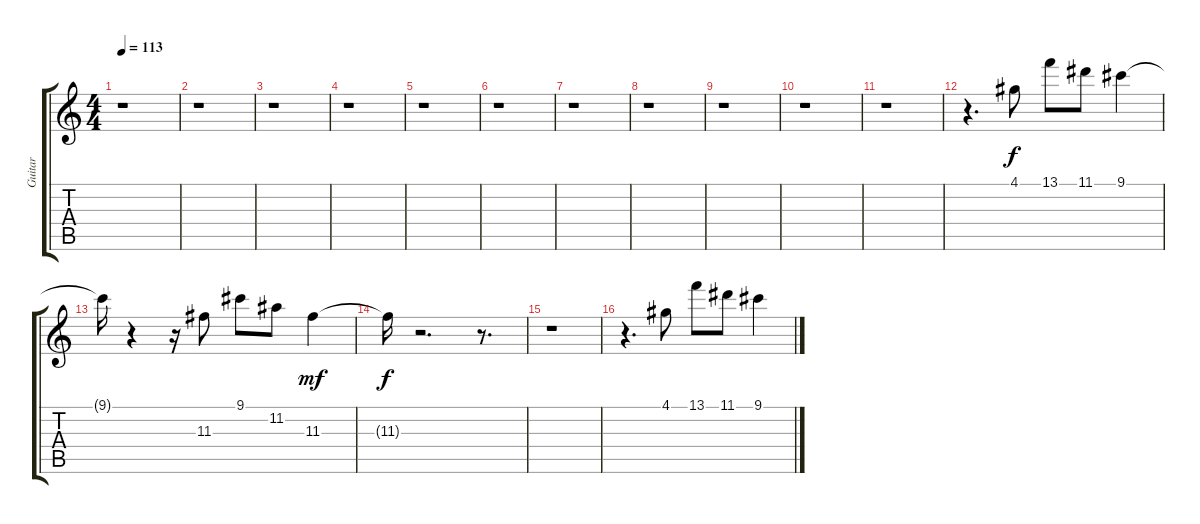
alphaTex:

\track ("Guitar" "Guitar") {instrument acousticguitarsteel}
\staff {score tabs}
\tuning (E4 B3 G3 D3 A2 E2) {hide}
\ts (4 4)
\tempo 113
\clef g2
\ks c
r.1{dy f} |
r.1 |
r.1 |
r.1 |
r.1 |
r.1 |
r.1 |
r.1 |
r.1 |
r.1 |
r.1 |
r.4{d} 4.1.8 13.1.8 11.1.8 9.1.4 |
9.1{t}.16 r.4 r.16 11.3.8 9.1.8 11.2.8 11.3.4{dy mf} |
11.3{t}.16{dy f} r.2{d} r.8{d} |
r.1 |
r.4{d} 4.1.8 13.1.8 11.1.8 9.1.4
